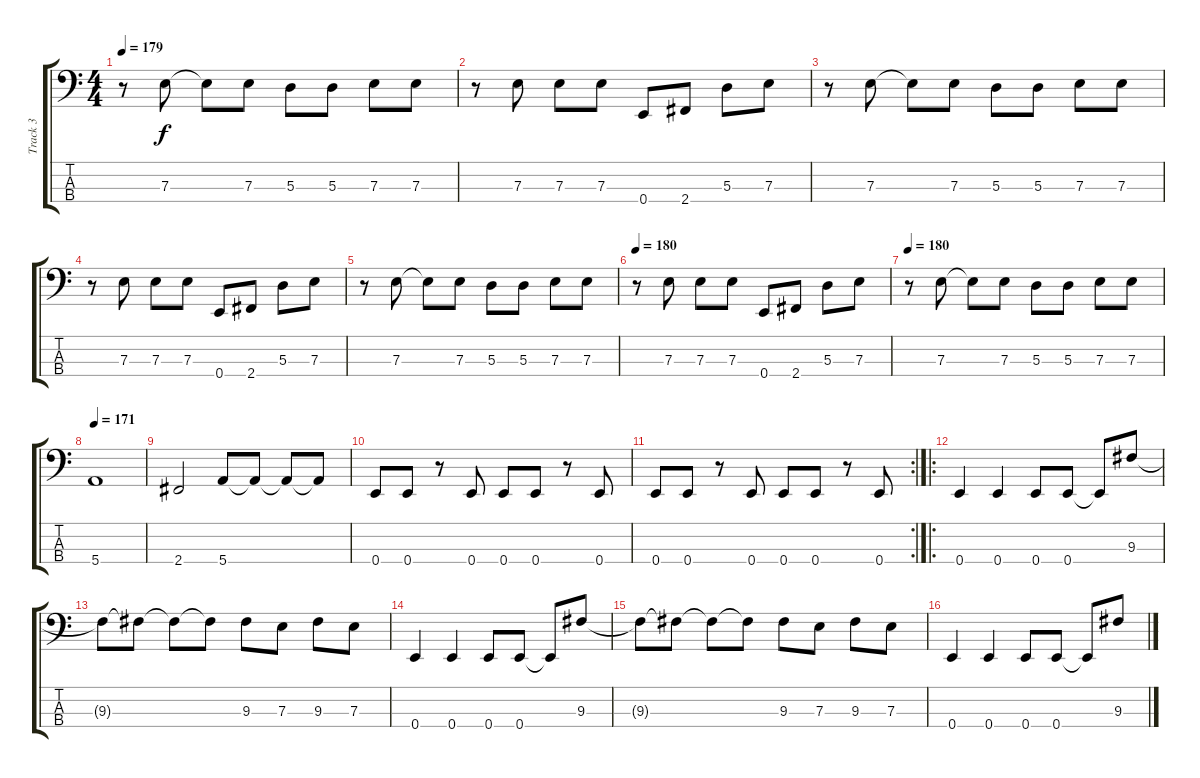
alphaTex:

\track ("Track 3" "Track 3") {instrument electricbasspick}
\staff {score tabs}
\tuning (G2 D2 A1 E1) {hide}
\ts (4 4)
\tempo 179
\clef f4
\ks c
r.8{dy f} 7.3.8 7.3{t}.8 7.3.8 5.3.8 5.3.8 7.3.8 7.3.8 |
r.8 7.3.8 7.3.8 7.3.8 0.4.8 2.4.8 5.3.8 7.3.8 |
r.8 7.3.8 7.3{t}.8 7.3.8 5.3.8 5.3.8 7.3.8 7.3.8 |
r.8 7.3.8 7.3.8 7.3.8 0.4.8 2.4.8 5.3.8 7.3.8 |
r.8 7.3.8 7.3{t}.8 7.3.8 5.3.8 5.3.8 7.3.8 7.3.8 |
\tempo 180
r.8 7.3.8 7.3.8 7.3.8 0.4.8 2.4.8 5.3.8 7.3.8 |
\tempo 180
r.8 7.3.8 7.3{t}.8 7.3.8 5.3.8 5.3.8 7.3.8 7.3.8 |
\tempo 171
5.4.1 |
2.4.2 5.4.8 5.4{t}.8 5.4{t}.8 5.4{t}.8 |
0.4.8 0.4.8 r.8 0.4.8 0.4.8 0.4.8 r.8 0.4.8 |
\rc 2
0.4.8 0.4.8 r.8 0.4.8 0.4.8 0.4.8 r.8 0.4.8 |
\ro
0.4.4 0.4.4 0.4.8 0.4.8 0.4{t}.8 9.3.8 |
9.3{t}.8 9.3{t}.8 9.3{t}.8 9.3{t}.8 9.3.8 7.3.8 9.3.8 7.3.8 |
0.4.4 0.4.4 0.4.8 0.4.8 0.4{t}.8 9.3.8 |
9.3{t}.8 9.3{t}.8 9.3{t}.8 9.3{t}.8 9.3.8 7.3.8 9.3.8 7.3.8 |
0.4.4 0.4.4 0.4.8 0.4.8 0.4{t}.8 9.3.8
